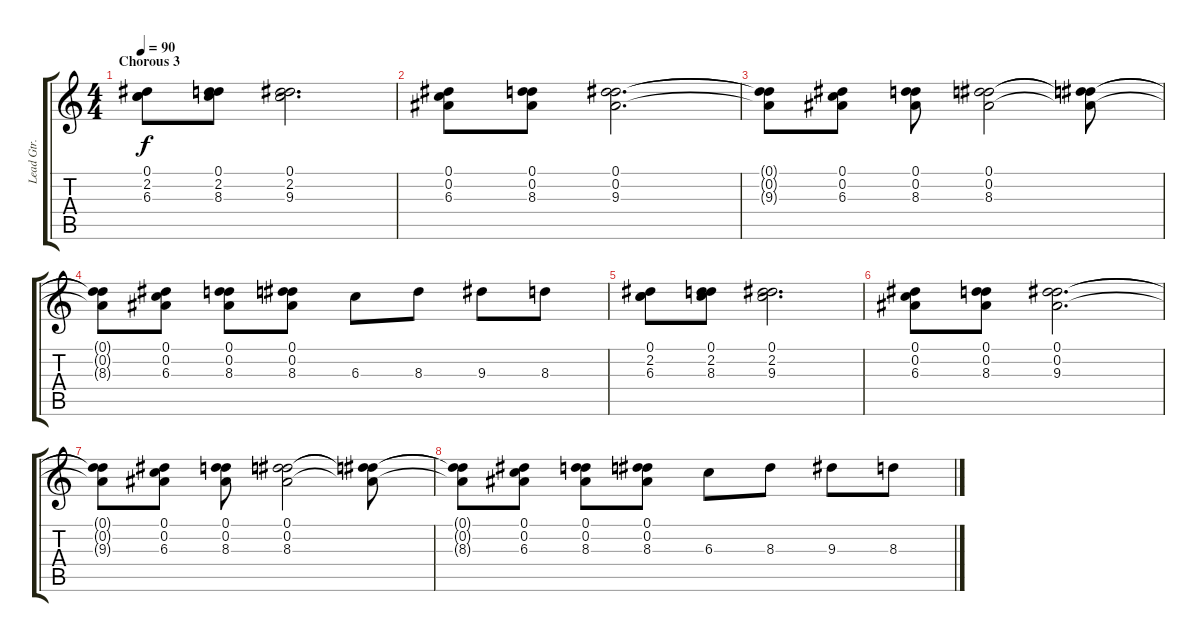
\track ("Lead Gtr." "Lead Gtr.") {instrument electricguitarclean}
\staff {score tabs}
\tuning (Eb4 Bb3 Gb3 Db3 Ab2 Eb2) {hide}
\ts (4 4)
\section ("" "Chorous 3")
\tempo 90
\clef g2
\ks c
(0.1 2.2 6.3).8{dy f} (0.1 2.2 8.3).8 (0.1 2.2 9.3).2{d} |
(0.1 0.2 6.3).8 (0.1 0.2 8.3).8 (0.1 0.2 9.3).2{d} |
(0.1{t} 0.2{t} 9.3{t}).8 (0.1 0.2 6.3).8 (0.1 0.2 8.3).8 (0.1 0.2 8.3).2 (0.1{t} 0.2{t} 8.3{t}).8 |
(0.1{t} 0.2{t} 8.3{t}).8 (0.1 0.2 6.3).8 (0.1 0.2 8.3).8 (0.1 0.2 8.3).8 6.3.8 8.3.8 9.3.8 8.3.8 |
(0.1 2.2 6.3).8 (0.1 2.2 8.3).8 (0.1 2.2 9.3).2{d} |
(0.1 0.2 6.3).8 (0.1 0.2 8.3).8 (0.1 0.2 9.3).2{d} |
(0.1{t} 0.2{t} 9.3{t}).8 (0.1 0.2 6.3).8 (0.1 0.2 8.3).8 (0.1 0.2 8.3).2 (0.1{t} 0.2{t} 8.3{t}).8 |
(0.1{t} 0.2{t} 8.3{t}).8 (0.1 0.2 6.3).8 (0.1 0.2 8.3).8 (0.1 0.2 8.3).8 6.3.8 8.3.8 9.3.8 8.3.8
